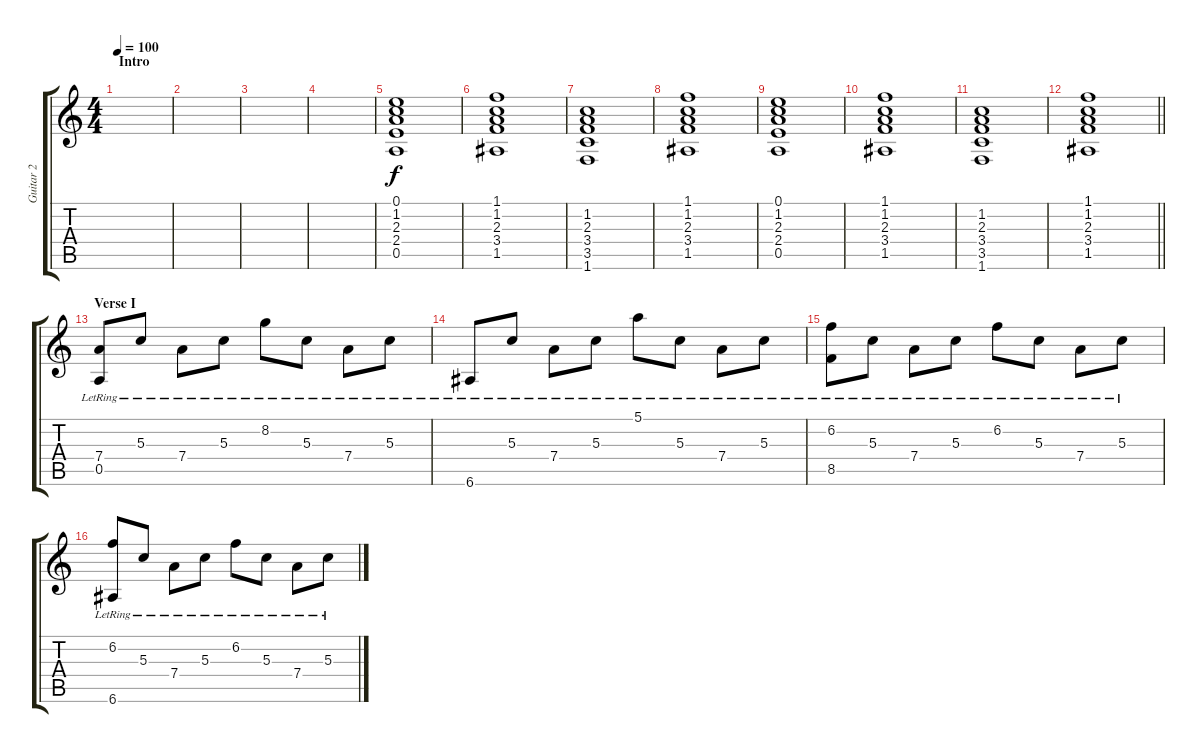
\track ("Guitar 2" "Guitar 2") {instrument acousticguitarnylon}
\staff {score tabs}
\tuning (E4 B3 G3 D3 A2 E2) {hide}
\ts (4 4)
\section ("" "Intro")
\tempo 100
\clef g2
\ks c
|
|
|
|
(0.1 1.2 2.3 2.4 0.5).1 |
(1.1 1.2 2.3 3.4 1.5).1 |
(1.2 2.3 3.4 3.5 1.6).1 |
(1.1 1.2 2.3 3.4 1.5).1 |
(0.1 1.2 2.3 2.4 0.5).1 |
(1.1 1.2 2.3 3.4 1.5).1 |
(1.2 2.3 3.4 3.5 1.6).1 |
\barLineRight lightlight
(1.1 1.2 2.3 3.4 1.5).1 |
\section ("" "Verse I")
(7.4{lr} 0.5{lr}).8 5.3{lr}.8 7.4{lr}.8 5.3{lr}.8 8.2{lr}.8 5.3{lr}.8 7.4{lr}.8 5.3{lr}.8 |
6.6{lr}.8 5.3{lr}.8 7.4{lr}.8 5.3{lr}.8 5.1{lr}.8 5.3{lr}.8 7.4{lr}.8 5.3{lr}.8 |
(6.2{lr} 8.5{lr}).8 5.3{lr}.8 7.4{lr}.8 5.3{lr}.8 6.2{lr}.8 5.3{lr}.8 7.4{lr}.8 5.3{lr}.8 |
(6.2{lr} 6.6{lr}).8 5.3{lr}.8 7.4{lr}.8 5.3{lr}.8 6.2{lr}.8 5.3{lr}.8 7.4{lr}.8 5.3{lr}.8
